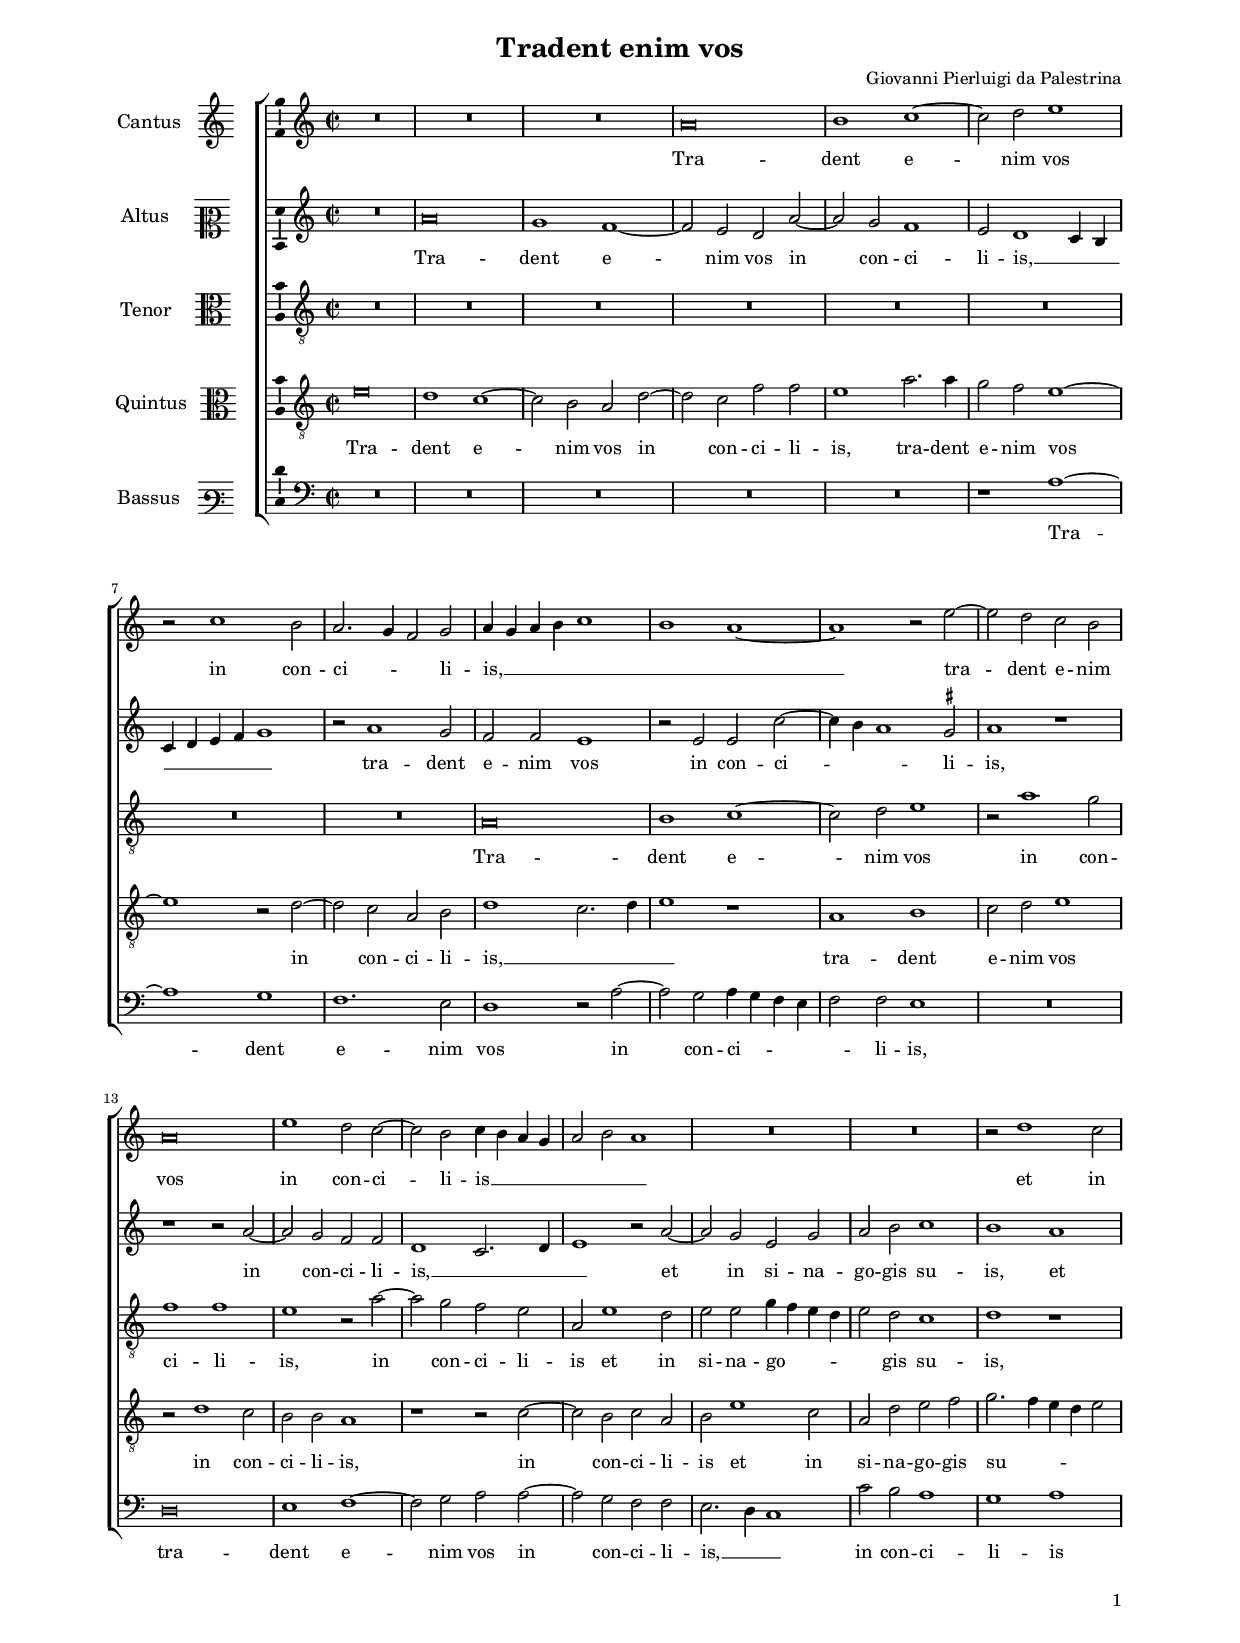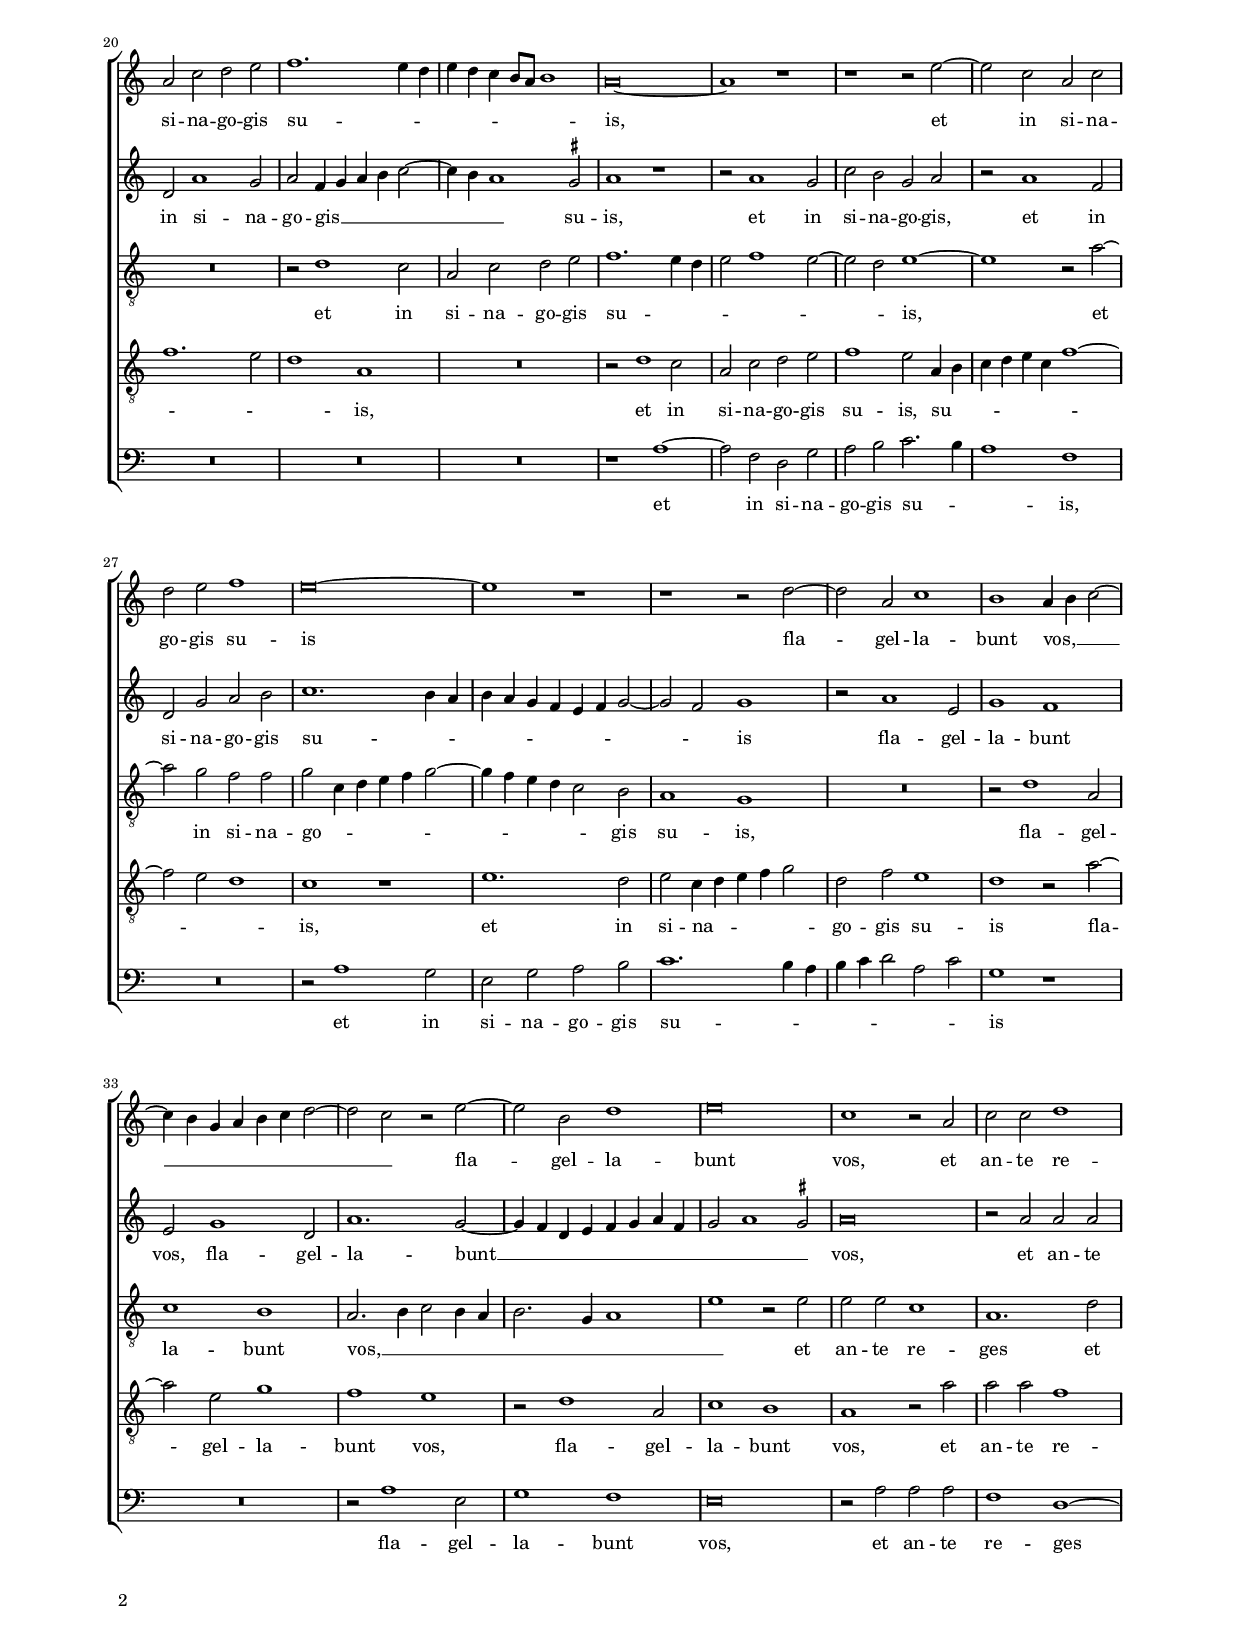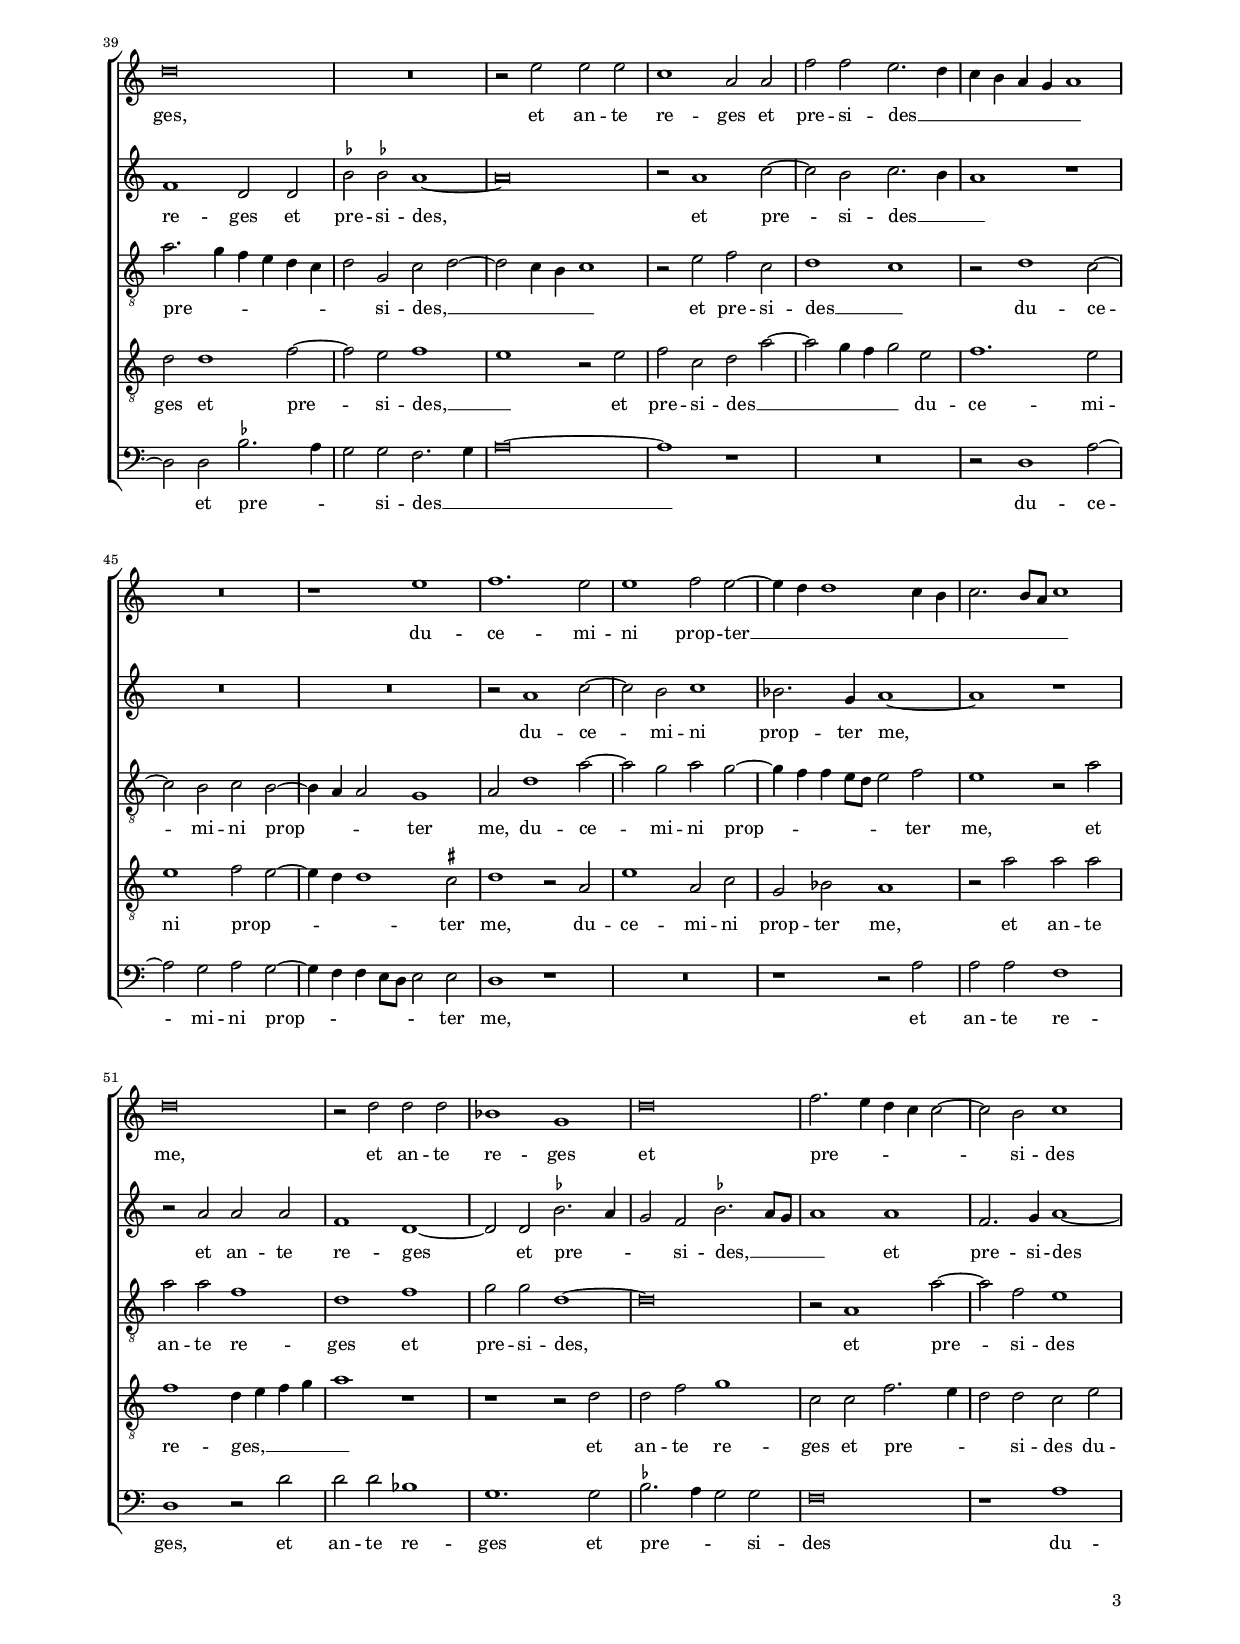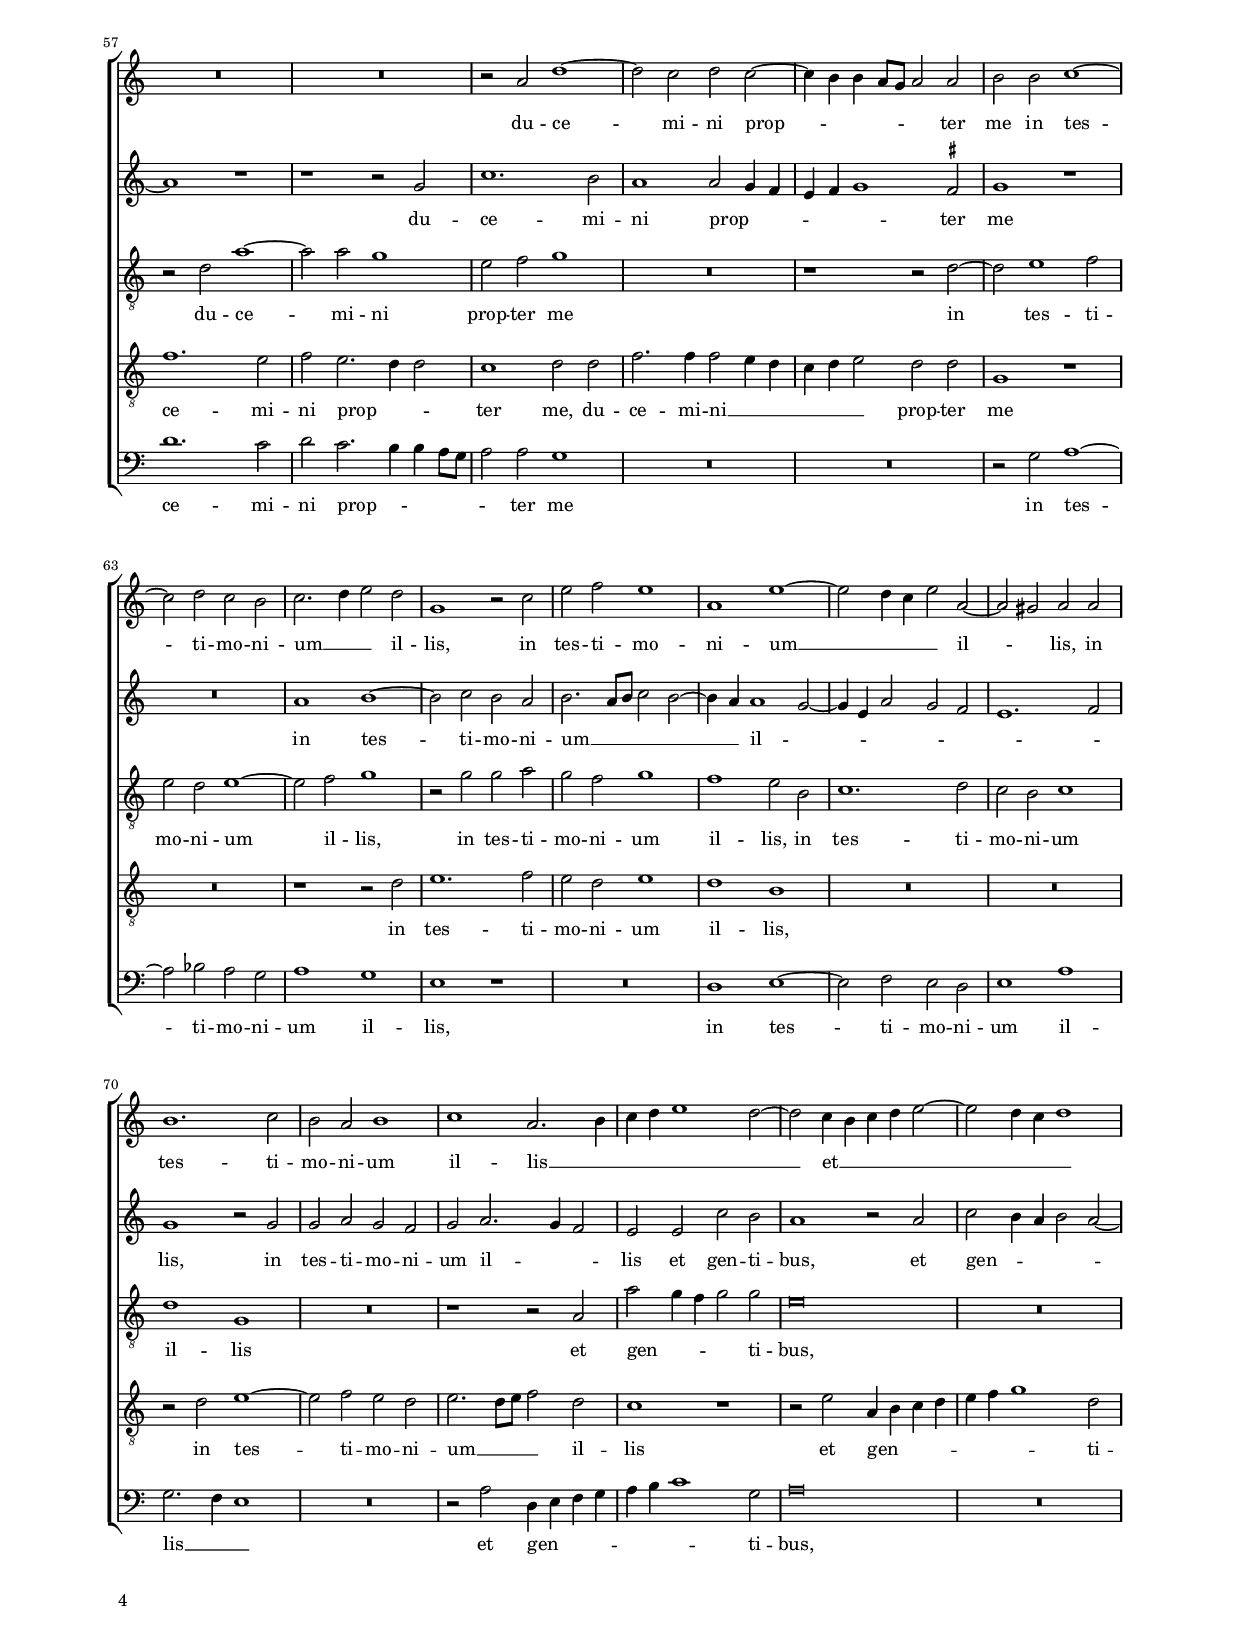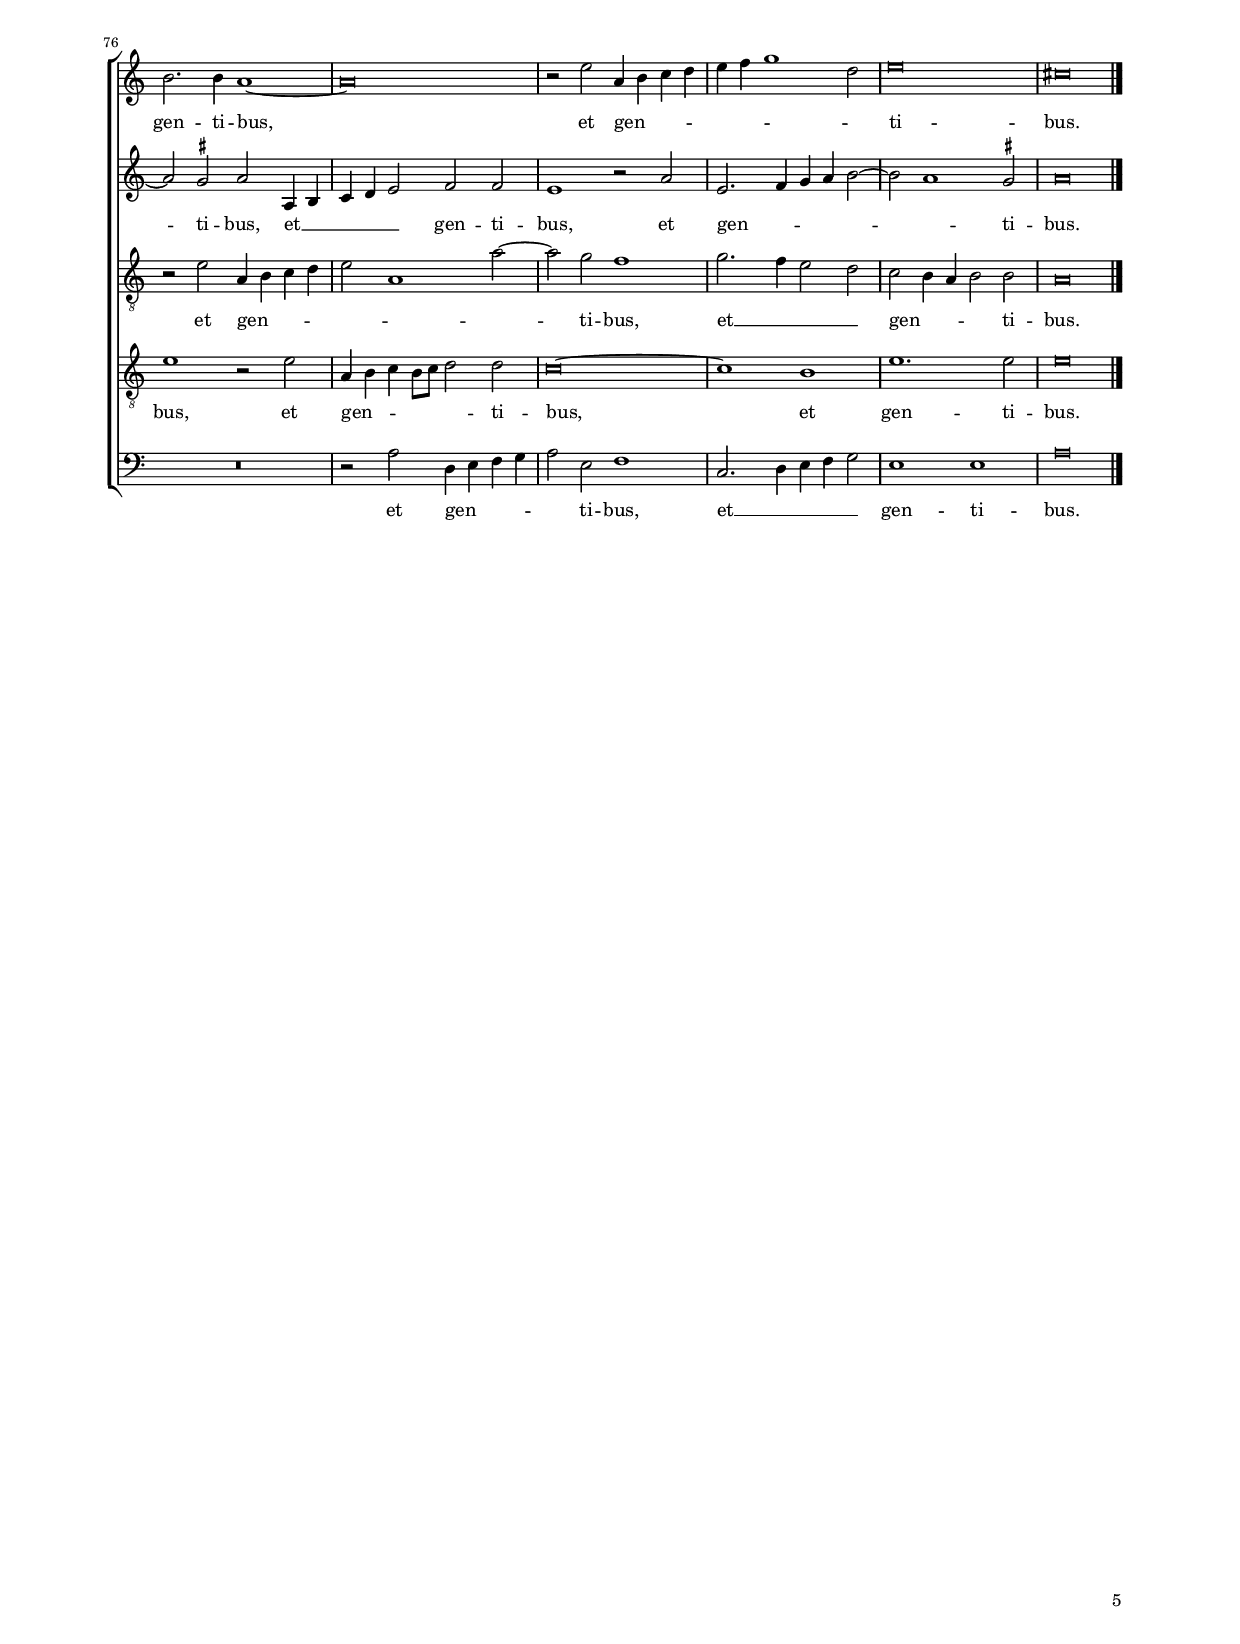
\header
{
  title="Tradent enim vos"
  composer="Giovanni Pierluigi da Palestrina"
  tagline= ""
}

\version "2.20.0"
\language deutsch
#(set-global-staff-size 15)
% #(set-default-paper-size "letter")
#(ly:set-option 'point-and-click #f)


\paper
	{
	top-margin = 1.8 \cm
	bottom-margin = 1.2 \cm
	left-margin = 2 \cm
	right-margin = 2 \cm
	ragged-bottom = ##f
	ragged-last-bottom = ##t
	print-page-number = ##f
	score-system-spacing = #'((basic-distance . 16) (minimum-distance . 14) (padding . 5) (strechability . 150))
	system-system-spacing = #'((basic-distance . 16) (minimum-distance . 14) (padding . 5) (strechability . 150))
    oddFooterMarkup=\markup   \fill-line { "" \fromproperty #'page:page-number-string }
    evenFooterMarkup=\markup  \fill-line { \fromproperty #'page:page-number-string "" }
    last-bottom-spacing = #'((basic-distance . 12) (minimum-distance . 7) (padding . 4))
%	systems-per-page = 3
%       page-count = 3
%	min-systems-per-page = 3
%	print-all-headers = ##t
%	print-first-page-number = ##t
%	first-page-number = 1
	}

	
global = {
	\key c \major
	\time 2/2 \set Score.measureLength = #(ly:make-moment 2/1)
        \skip 1*162 \bar "|."
	}

	ficta = { \once \set suggestAccidentals = ##t }

	forget = #(define-music-function (music) (ly:music?) #{
		\accidentalStyle forget
		$music
		\accidentalStyle default
		#})


incipitcantus = \markup { \score {
	{
	\set Staff.instrumentName = \markup { \fontsize #1 "Cantus" }
	\key c \major
	\clef violin
	s4 \bar ""
	}
	\layout  {
	raggedright = ##t
	indent = 1.6 \cm
	line-width = 2.2\cm
	\context { \Staff \remove Time_signature_engraver }
	\override Staff.Clef.Y-extent = #'(0 . 0)
	}} \hspace #1 }

      
incipitaltus = \markup { \score {
	{
	\set Staff.instrumentName = \markup { \fontsize #1 "Altus" }
	\key c \major
	\clef mezzosoprano
	s4 \bar ""
	}
	\layout  {
	raggedright = ##t
	indent = 1.6 \cm
	line-width = 2.2\cm
	\context { \Staff \remove Time_signature_engraver }
	\override Staff.Clef.Y-extent = #'(0 . 0)
	}} \hspace #1 }


incipittenor = \markup { \score {
	{
	\set Staff.instrumentName = \markup { \fontsize #1 "Tenor" }
	\key c \major
	\clef alto
	s4 \bar ""
	}
	\layout  {
	raggedright = ##t
	indent = 1.6 \cm
	line-width = 2.2\cm
	\context { \Staff \remove Time_signature_engraver }
	\override Staff.Clef.Y-extent = #'(0 . 0)
	}} \hspace #1 }
      
      
incipitquintus = \markup { \score {
	{
	\set Staff.instrumentName = \markup { \fontsize #1 "Quintus" }
	\key c \major
	\clef alto
	s4 \bar ""
	}
	\layout  {
	raggedright = ##t
	indent = 1.6 \cm
	line-width = 2.2\cm
	\context { \Staff \remove Time_signature_engraver }
	\override Staff.Clef.Y-extent = #'(0 . 0)
	}} \hspace #1 }
      
      
incipitbassus = \markup { \score {
	{
	\set Staff.instrumentName = \markup { \fontsize #1 "Bassus" }
	\key c \major
	\clef varbaritone
	s4 \bar ""
	}
	\layout  {
	raggedright = ##t
	indent = 1.6 \cm
	line-width = 2.2\cm
	\context { \Staff \remove Time_signature_engraver }
	\override Staff.Clef.Y-extent = #'(0 . 0)
	}} \hspace #1 }


cantus =  \relative c''
	{
	R\breve
	R\breve
	R\breve
	a\breve
%5
	h1 c~
	c2 d e1
	r2 c1 h2
	a2. g4 f2 g
	a4 g a h c1
%10
	h1 a~ |
	a1 r2 e'~
	e2 d c h
	a\breve
	e'1 d2 c~
%15
	c2 h c4 h a g |
	a2 h a1
	R\breve
	R\breve
	r2 d1 c2
%20
	a2 c d e |
	f1. e4 d
	e4 d c h8 a h1
	a\breve~
	a1 r
%25
	r1 r2 e'~ |
	e2 c a c
	d2 e f1
	e\breve~
	e1 r
%30
	r1 r2 d~ |
	d2 a c1
	h1 a4 h c2~
	c4 h g a h c d2~
	d2 c r e~
%35
	e2 h d1 |
	e\breve
	c1 r2 a
	c2 c d1
	d\breve
%40
	R\breve |
	r2 e e e
	c1 a2 a
	f'2 f e2. d4
	c4 h a g a1
%45
	R\breve |
	r1 e'
	f1. e2
	e1 f2 e~
	e4 d d1 c4 h
%50
	c2. h8 a c1 |
	d\breve
	r2 d d d
	b1 g
	d'\breve
%55
	f2. e4 d c c2~ |
	c2 h c1
	R\breve
	R\breve
	r2 a d1~
%60
	d2 c d c~ |
	c4 h h a8 g a2 a
	h2 h c1~
	c2 d c h
	c2. d4 e2 d
%65
	g,1 r2 c |
	e2 f e1
	a,1 e'~
	e2 d4 c e2 a,~
	a2 gis a a
%70
	h1. c2 |
	h2 a h1
	c1 a2. h4
	c4 d e1 d2~
	d2 c4 h c d e2~
%75
	e2 d4 c d1 |
	h2. h4 a1~
	a\breve
	r2 e' a,4 h c d
	e4 f g1 d2
%80
	e\breve |
	cis\breve |
	}


altus =  \relative c'
    {
	R\breve
	a'\breve
	g1 f~
	f2 e d a'~
%5
	a2 g f1 |
	e2 d1 c4 h
	c4 d e f g1
	r2 a1 g2
	f2 f e1
%10
	r2 e e c'~ |
	c4 h a1 \ficta gis2
	a1 r
	r1 r2 a~
	a2 g f f
%15
	d1 c2. d4 |
	e1 r2 a~
	a2 g e g
	a2 h c1
	h1 a
%20
	d,2 a'1 g2 |
	a2 f4 g a h c2~
	c4 h a1 \ficta gis2
	a1 r
	r2 a1 g2
%25
	c2 h g a |
	r2 a1 f2
	d2 g a h
	c1. h4 a
	h4 a g f e f g2~
%30
	g2 f g1 |
	r2 a1 e2
	g1 f
	e2 g1 d2
	a'1. g2~
%35
	g4 f d e f g a f |
	g2 a1 \ficta gis2
	a\breve
	r2 a a a
	f1 d2 d
%40
	\ficta b'2 \ficta b! a1~ |
	a\breve
	r2 a1 c2~
	c2 h c2. h4
	a1 r
%45
	R\breve |
	R\breve
	r2 a1 c2~
	c2 h c1
	b2. g4 a1~
%50
	a1 r |
	r2 a a a
	f1 d~
	d2 d \ficta b'2. a4
	g2 f \ficta b2. a8 g
%55
	a1 a |
	f2. g4 a1~
	a1 r
	r1 r2 g
	c1. h2
%60
	a1 a2 g4 f |
	e4 f g1 \ficta fis2
	g1 r
	R\breve
	a1 h~
%65
	h2 c h a |
	h2. a8 h c2 h~
	h4 a a1 g2~
	g4 e a2 g f
	e1. f2
%70
	g1 r2 g |
	g2 a g f
	g2 a2. g4 f2
	e2 e c'2 h
	a1 r2 a
%75
	c2 h4 a h2 a~ |
	a2 \ficta gis a a,4 h
	c4 d e2 f f
	e1 r2 a
	e2. f4 g a h2~
%80
	h2 a1 \ficta gis2 |
	a\breve |
	}


tenor =  \relative c'
	{
	R\breve
	R\breve
	R\breve
	R\breve
%5
	R\breve |
	R\breve
	R\breve
	R\breve
	a\breve
%10
	h1 c~ |
	c2 d e1
	r2 a1 g2
	f1 f
	e1 r2 a~
%15
	a2 g f e |
	a,2 e'1 d2
	e2 e g4 f e d
	e2 d c1
	d1 r
%20
	R\breve |
	r2 d1 c2
	a2 c d e
	f1. e4 d
	e2 f1 e2~
%25
	e2 d e1~ |
	e1 r2 a~
	a2 g f f
	g2 c,4 d e f g2~
	g4 f e d c2 h
%30
	a1 g |
	R\breve
	r2 d'1 a2
	c1 h
	a2. h4 c2 h4 a
%35
	h2. g4 a1 |
	e'1 r2 e
	e2 e c1
	a1. d2
	a'2. g4 f e d c |
%40
        d2 g, c d~ |
	d2 c4 h c1	
	r2 e f c
	d1 c
	r2 d1 c2~
%45
	c2 h c h~ |
	h4 a a2 g1
	a2 d1 a'2~
	a2 g a g~
	g4 f f e8 d e2 f
%50
	e1 r2 a |
	a2 a f1
	d1 f
	g2 g d1~
	d\breve
%55
	r2 a1 a'2~ |
	a2 f e1
	r2 d a'1~
	a2 a g1
	e2 f g1
%60
	R\breve |
	r1 r2 d~
	d2 e1 f2
	e2 d e1~
	e2 f g1
%65
	r2 g g a |
	g2 f g1
	f1 e2 h
	c1. d2
	c2 h c1
%70
	d1 g, |
	R\breve
	r1 r2 a
	a'2 g4 f g2 g
	e\breve
%75
	R\breve |
	r2 e a,4 h c d
	e2 a,1 a'2~
	a2 g f1
	g2. f4 e2 d
%80
	c2 h4 a h2 h |
	a\breve |
	}


quintus  =  \relative c'
	{
	e\breve
	d1 c~
	c2 h a d~
	d2 c f f
%5
	e1 a2. a4 |
	g2 f e1~
	e1 r2 d~
	d2 c a h
	d1 c2. d4
%10
	e1 r |
	a,1 h
	c2 d e1
	r2 d1 c2
	h2 h a1
%15
	r1 r2 c~
	c2 h c a
	h2 e1 c2
	a2 d e f
	g2. f4 e d e2
%20
	f1. e2 |
	d1 a
	R\breve
	r2 d1 c2
	a2 c d e
%25
	f1 e2 a,4 h |
	c4 d e c f1~
	f2 e d1
	c1 r
	e1. d2
%30
	e2 c4 d e f g2 |
	d2 f e1
	d1 r2 a'~
	a2 e g1
	f1 e
%35
	r2 d1 a2 |
	c1 h
	a1 r2 a'
	a2 a f1
	d2 d1 f2~
%40
	f2 e f1 |
	e1 r2 e
	f2 c d a'~
	a2 g4 f g2 e
	f1. e2
%45
	e1 f2 e~ |
	e4 d d1 \ficta cis2
	d1 r2 a
	e'1 a,2 c
	g2 b a1
%50
	r2 a' a a |
	f1 d4 e f g
	a1 r
	r1 r2 d,
	d2 f g1
%55
	c,2 c f2. e4 |
	d2 d c e
	f1. e2
	f2 e2. d4 d2
	c1 d2 d
%60
	f2. f4 f2 e4 d |
	c4 d e2 d d
	g,1 r
	R\breve
	r1 r2 d'
%65
	e1. f2 |
	e2 d e1
	d1 h
	R\breve
	R\breve
%70
	r2 d e1~ |
	e2 f e d
	e2. d8 e f2 d
	c1 r
	r2 e a,4 h c d
%75
	e4 f g1 d2 |
	e1 r2 e
	a,4 h c h8 c d2 d
	c\breve~
	c1 h
%80
	e1. e2 |
	e\breve |
	}


bassus  =  \relative c
	{
	R\breve
	R\breve
	R\breve
	R\breve
%5
    R\breve |
	r1 a'~
	a1 g
	f1. e2
	d1 r2 a'~
%10
	a2 g a4 g f e |
	f2 f e1
	R\breve
	d\breve
	e1 f~
%15
	f2 g a a~ |
	a2 g f f
	e2. d4 c1
	c'2 h a1
	g1 a
%20
	R\breve |
	R\breve
	R\breve
	r1 a~
	a2 f d g
%25
	a2 h c2. h4 |
	a1 f
	R\breve
	r2 a1 g2
	e2 g a h
%30
	c1. h4 a |
	h4 c d2 a c
	g1 r
	R\breve
	r2 a1 e2
%35
	g1 f |
	e\breve
	r2 a a a
	f1 d~
	d2 d \ficta b'2. a4
%40
	g2 g f2. g4 |
	a\breve~
	a1 r
	R\breve
	r2 d,1 a'2~
%45
	a2 g a g~ |
	g4 f f e8 d e2 e
	d1 r
	R\breve
	r1 r2 a'
%50
	a2 a f1 |
	d1 r2 d'
	d2 d b1
	g1. g2
	\ficta b2. a4 g2 g
%55
	f\breve |
	r1 a
	d1. c2
	d2 c2. h4 h a8 g
	a2 a g1
%60
	R\breve |
	R\breve
	r2 g a1~
	a2 b a g
	a1 g
%65
	e1 r |
	R\breve
	d1 e~
	e2 f e d
	e1 a
%70
	g2. f4 e1 |
	R\breve
	r2 a d,4 e f g
	a4 h c1 g2
	a\breve
%75
	R\breve |
	R\breve
	r2 a d,4 e f g
	a2 e f1
	c2. d4 e f g2
%80
	e1 e |
	a\breve |
	}


lyricscantus = \lyricmode {
        Tra -- dent e -- nim vos in con -- ci -- _ _ li -- is, __ _ _ _ _ _ _
        tra -- dent e -- nim vos in con -- ci -- li -- is __ _ _ _ _ _ _
        et in si -- na -- go -- gis su -- _ _ _ _ _ _ _ _ is,
        et in si -- na -- go -- gis su -- is
        fla -- gel -- la -- bunt vos, __ _ _ _ _ _ _ _ _ _
        fla -- gel -- la -- bunt vos,
        et an -- te re -- ges,
        et an -- te re -- ges et pre -- si -- des __ _ _ _ _ _ _
        du -- ce -- mi -- ni prop -- ter __ _ _ _ _ _ _ _ _ me,
        et an -- te re -- ges et pre -- _ _ _ _ si -- des
        du -- ce -- mi -- ni prop -- _ _ _ _ _ ter me
        in tes -- ti -- mo -- ni -- um __ _ _ il -- lis,
        in tes -- ti -- mo -- ni -- um __ _ _ _ il -- _ lis,
        in tes -- ti -- mo -- ni -- um il -- lis __ _ _ _ _ _
        et __ _ _ _ _ _ _ _ gen -- ti -- bus,
        et gen -- _ _ _ _ _ _ _ ti -- bus.
	}


lyricsaltus = \lyricmode {
        Tra -- dent e -- nim vos in con -- ci -- li -- is, __ _ _ _ _ _ _ _
        tra -- dent e -- nim vos in con -- ci -- _ _ li -- is,
        in con -- ci -- li -- is, __ _ _ _
        et in si -- na -- go -- gis su -- is,
        et in si -- na -- go -- gis __ _ _ _ _ _ _ su -- is,
        et in si -- na -- go -- gis,
        et in si -- na -- go -- gis su -- _ _ _ _ _ _ _ _ _ _ is
        fla -- gel -- la -- bunt vos,
        fla -- gel -- la -- bunt __ _ _ _ _ _ _ _ _ _ _ vos,
        et an -- te re -- ges et pre -- si -- des,
        et pre -- si -- des __ _ _ 
        du -- ce -- mi -- ni prop -- ter me,
        et an -- te re -- ges et pre -- _ _ si -- des, __ _ _ _ 
        et pre -- si -- des
        du -- ce -- mi -- ni prop -- _ _ _ _ _ ter me
        in tes -- ti -- mo -- ni -- um __ _ _ _ _ _ il -- _ _ _ _ _ _ _ lis,
        in tes -- ti -- mo -- ni -- um il -- _ _ lis
        et gen -- ti -- bus,
        et gen -- _ _ _ _ ti -- bus,
        et __ _ _ _ _ gen -- ti -- bus,
        et gen -- _ _ _ _ _ ti -- bus.
	}


lyricstenor = \lyricmode {
        Tra -- dent e -- nim vos in con -- ci -- li -- is,
        in con -- ci -- li -- is
        et in si -- na -- go -- _ _ _ _ gis su -- is,
        et in si -- na -- go -- gis su -- _ _ _ _ _ _ is,
        et in si -- na -- go -- _ _ _ _ _ _ _ _ _ gis su -- is,
        fla -- gel -- la -- bunt vos, __ _ _ _ _ _ _ _ _
        et an -- te re -- ges et pre -- _ _ _ _ _ _ si -- des, __ _ _ _ _
        et pre -- si -- des __ _
        du -- ce -- mi -- ni prop -- _ _ ter me,
        du -- ce -- mi -- ni prop -- _ _ _ _ _ ter me,
        et an -- te re -- ges et pre -- si -- des,
        et pre -- si -- des
        du -- ce -- mi -- ni prop -- ter me
        in tes -- ti -- mo -- ni -- um il -- lis,
        in tes -- ti -- mo -- ni -- um il -- lis,
        in tes -- ti -- mo -- ni -- um il -- lis
        et gen -- _ _ _ ti -- bus,
        et gen -- _ _ _ _ _ _ ti -- bus,
        et __ _ _ _ gen -- _ _ _ ti -- bus.
	}


lyricsquintus = \lyricmode {
        Tra -- dent e -- nim vos in con -- ci -- li -- is,
        tra -- dent e -- nim vos in con -- ci -- li -- is, __ _ _ _
        tra -- dent e -- nim vos in con -- ci -- li -- is,
        in con -- ci -- li -- is
        et in si -- na -- go -- gis su -- _ _ _ _ _ _ _ is,
        et in si -- na -- go -- gis su -- is,
        su -- _ _ _ _ _ _ _ _ is,
        et in si -- na -- _ _ _ _ go -- gis su -- is
        fla -- gel -- la -- bunt vos,
        fla -- gel -- la -- bunt vos,
        et an -- te re -- ges et pre -- si -- des, __ _
        et pre -- si -- des __ _ _ _ _
        du -- ce -- mi -- ni prop -- _ _ _ ter me,
        du -- ce -- mi -- ni prop -- ter me,
        et an -- te re -- ges, __ _ _ _ _
        et an -- te re -- ges et pre -- _ _ si -- des
        du -- ce -- mi -- ni prop -- _ _ ter me,
        du -- ce -- mi -- ni __ _ _ _ _ _ prop -- ter me
        in tes -- ti -- mo -- ni -- um il -- lis,
        in tes -- ti -- mo -- ni -- um __ _ _ _ il -- lis
        et gen -- _ _ _ _ _ _ ti -- bus,
        et gen -- _ _ _ _ _ ti -- bus,
        et gen -- ti -- bus.
	}


lyricsbassus = \lyricmode {
        Tra -- dent e -- nim vos in con -- ci -- _ _ _ _ li -- is,
        tra -- dent e -- nim vos in con -- ci -- li -- is, __ _ _
        in con -- ci -- li -- is
        et in si -- na -- go -- gis su -- _ _ is,
        et in si -- na -- go -- gis su -- _ _ _ _ _ _ _ is
        fla -- gel -- la -- bunt vos,
        et an -- te re -- ges et pre -- _ _ si -- des __ _ _ 
        du -- ce -- mi -- ni prop -- _ _ _ _ _ ter me,
        et an -- te re -- ges,
        et an -- te re -- ges et pre -- _ _ si -- des
        du -- ce -- mi -- ni prop -- _ _ _ _ _ ter me
        in tes -- ti -- mo -- ni -- um il -- lis,
        in tes -- ti -- mo -- ni -- um il -- lis __ _ _
        et gen -- _ _ _ _ _ _ ti -- bus,
        et gen -- _ _ _ _ ti -- bus,
        et __ _ _ _ _ gen -- ti -- bus.
	}


\score
{  
    \transpose c c {
	\new ChoirStaff \with { \override StaffGrouper.staff-staff-spacing.basic-distance = #12 }
	<<

	\new Staff << \global
	\new Voice="v1" {
		\set Staff.instrumentName=\incipitcantus
%		\set Staff.instrumentName= "S"
		\set Staff.midiInstrument = "reed organ"
		\clef violin
		\cantus }
	\new Lyrics \lyricsto "v1" {\lyricscantus }
	>>


	\new Staff << \global
	\new Voice="v2" {
		\set Staff.instrumentName=\incipitaltus
%		\set Staff.instrumentName= "A"
		\set Staff.midiInstrument = "reed organ"
        \clef violin % "G_8"
		\altus}
	\new Lyrics \lyricsto "v2" {\lyricsaltus }
	>>


	\new Staff << \global
	\new Voice="v3" {
		\set Staff.instrumentName=\incipittenor
%		\set Staff.instrumentName= "T"
		\set Staff.midiInstrument = "reed organ"
		\clef "G_8"
		\tenor }
	\new Lyrics \lyricsto "v3" {\lyricstenor }
	>>


	\new Staff << \global
	\new Voice="v5" {
		\set Staff.instrumentName=\incipitquintus
%		\set Staff.instrumentName= "Q"
		\set Staff.midiInstrument = "reed organ"
		\clef "G_8"
		\quintus}
	\new Lyrics \lyricsto "v5" {\lyricsquintus }
	>>


	\new Staff << \global
	\new Voice="v4" {
		\set Staff.instrumentName=\incipitbassus
%		\set Staff.instrumentName= "B"
		\set Staff.midiInstrument = "reed organ"
		\clef bass 
		\bassus }
	\new Lyrics \lyricsto "v4" {\lyricsbassus}
	>>

	>>
	} % transpose

	\layout
	{
	indent = 2.5\cm
	\context { \Lyrics \override VerticalAxisGroup.nonstaff-relatedstaff-spacing.padding = #1.4 }
%	\context { \Lyrics \override LyricText.font-size = #1 }
	\context { \Staff \override TimeSignature.break-visibility = #end-of-line-invisible }
	\context { \Staff \consists "Ambitus_engraver" }
	\context { \Score \override BarNumber.padding = #2 }
	\context { \Voice \override NoteHead.style = #'baroque }
	}

\midi
	{
    	\tempo 2 = 90
	}

}


% EOF
